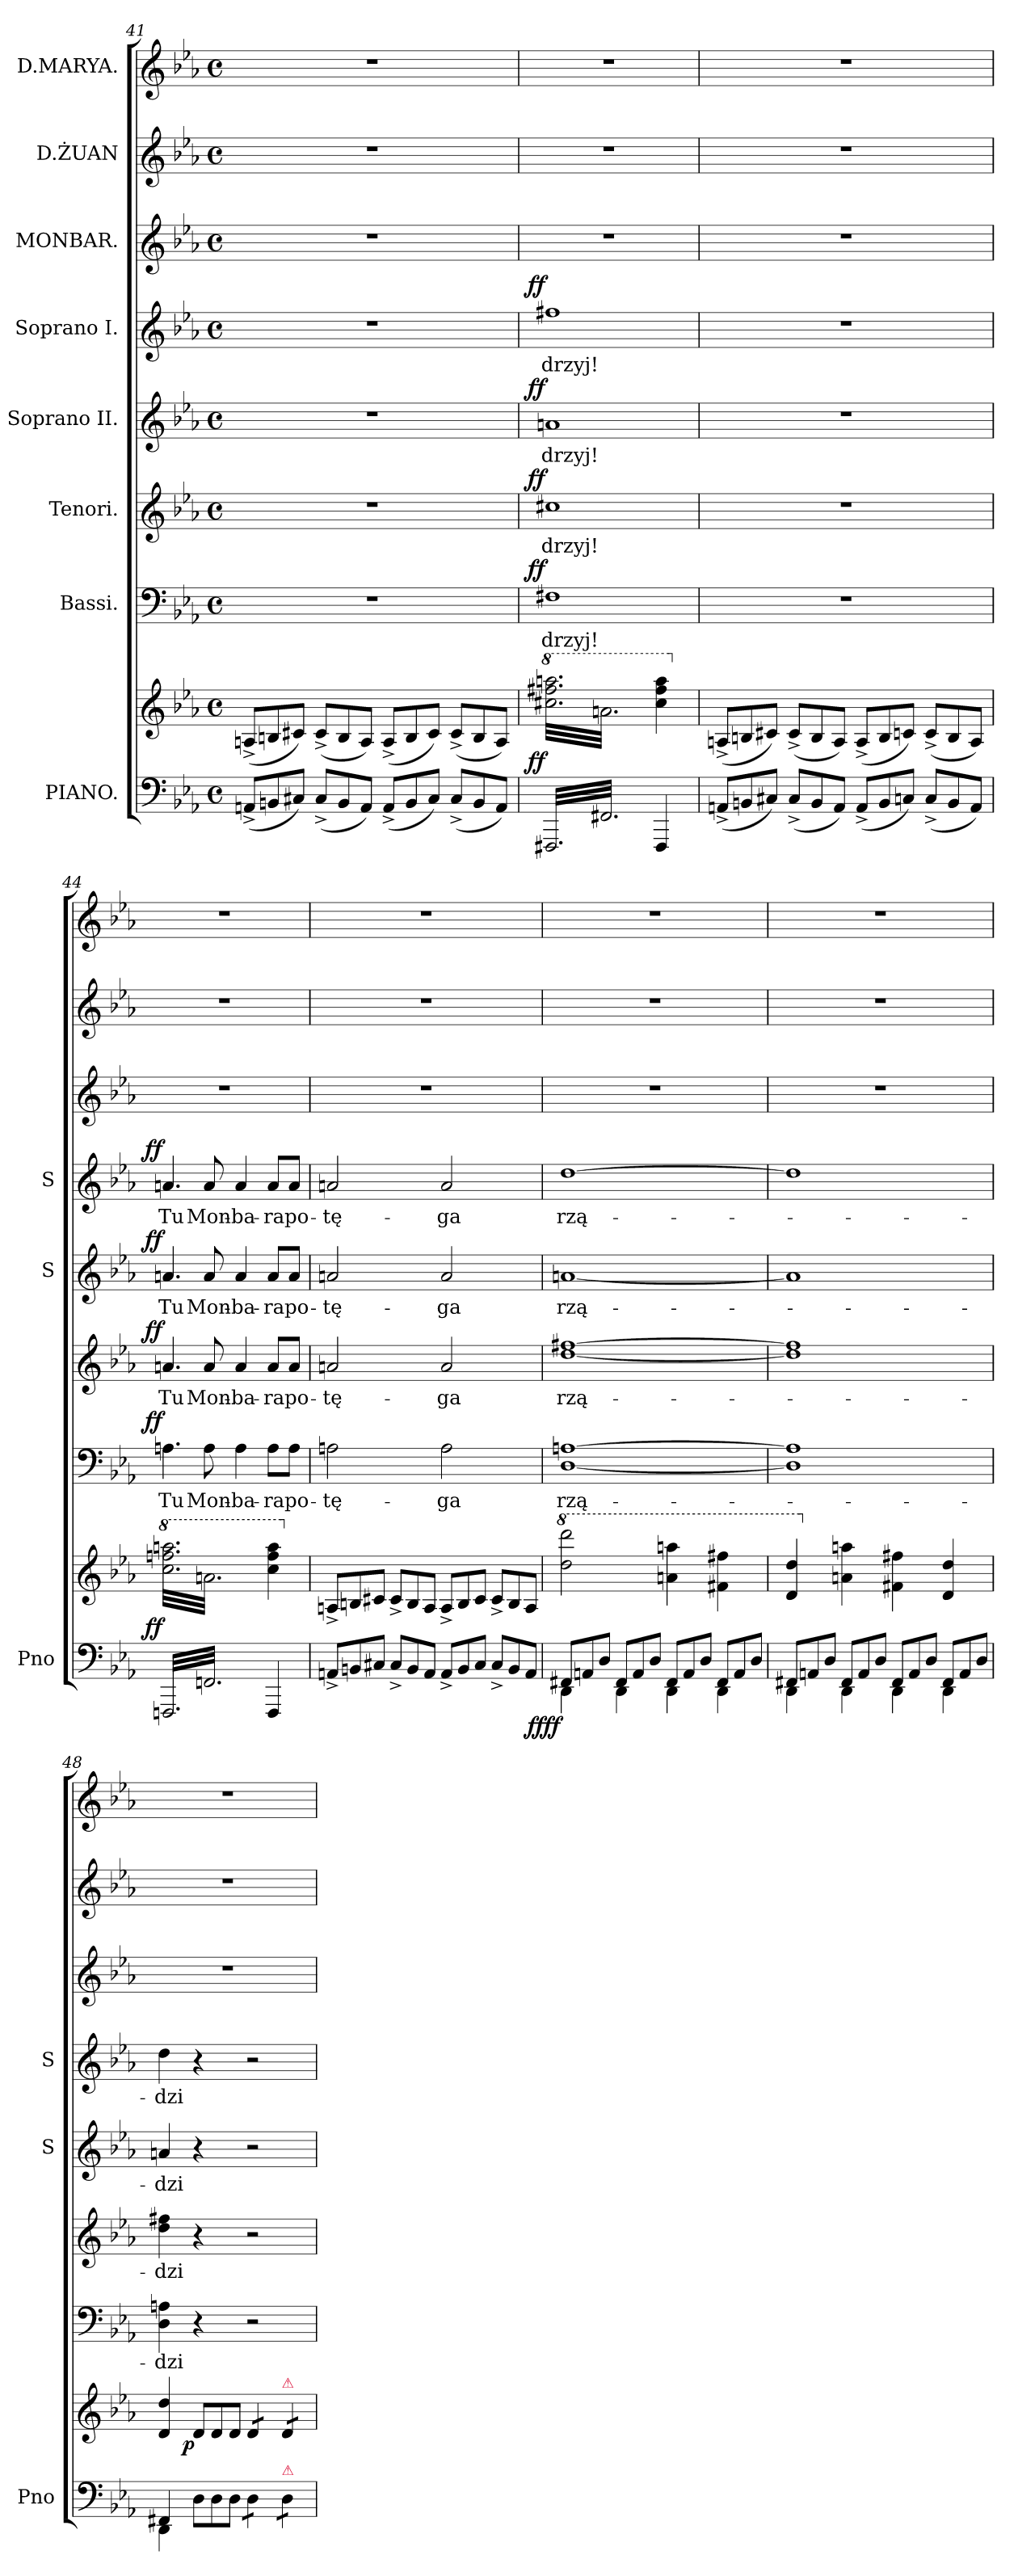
**kern	**kern	**dynam	**kern	**text	**dynam	**kern	**text	**dynam	**kern	**text	**dynam	**kern	**text	**dynam	**kern	**kern	**kern
*part8	*part8	*part8	*part7	*part7	*part7	*part6	*part6	*part6	*part5	*part5	*part5	*part4	*part4	*part4	*part3	*part2	*part1
*staff9	*staff8	*staff8/9	*staff7	*staff7	*staff7	*staff6	*staff6	*staff6	*staff5	*staff5	*staff5	*staff4	*staff4	*staff4	*staff3	*staff2	*staff1
*I"PIANO.	*	*	*I"Bassi.	*	*	*I"Tenori.	*	*	*I"Soprano II.	*	*	*I"Soprano I.	*	*	*I"MONBAR.	*I"D.ŻUAN	*I"D.MARYA.
*I'Pno	*	*	*	*	*	*	*	*	*I'S	*	*	*I'S	*	*	*	*	*
*clefF4	*clefG2	*	*clefF4	*	*	*clefG2	*	*	*clefG2	*	*	*clefG2	*	*	*clefG2	*clefG2	*clefG2
*	*	*	*	*	*	*ITrd8c12	*	*	*	*	*	*	*	*	*	*ITrd8c12	*
*k[b-e-a-]	*k[b-e-a-]	*	*k[b-e-a-]	*	*	*k[b-e-a-]	*	*	*k[b-e-a-]	*	*	*k[b-e-a-]	*	*	*k[b-e-a-]	*k[b-e-a-]	*k[b-e-a-]
*E-:	*E-:	*	*E-:	*	*	*E-:	*	*	*E-:	*	*	*E-:	*	*	*E-:	*E-:	*E-:
*M4/4	*M4/4	*	*M4/4	*	*	*M4/4	*	*	*M4/4	*	*	*M4/4	*	*	*M4/4	*M4/4	*M4/4
*met(c)	*met(c)	*	*met(c)	*	*	*met(c)	*	*	*met(c)	*	*	*met(c)	*	*	*met(c)	*met(c)	*met(c)
*Xtuplet	*Xtuplet	*	*	*	*	*	*	*	*	*	*	*	*	*	*	*	*
=41	=41	=41	=41	=41	=41	=41	=41	=41	=41	=41	=41	=41	=41	=41	=41	=41	=41
(12AAn^>/L	(12An^>/L	.	1r	.	.	1r	.	.	1r	.	.	1r	.	.	1r	1r	1r
12BBn/	12Bn/	.	.	.	.	.	.	.	.	.	.	.	.	.	.	.	.
12C#X/J)	12c#X/J)	.	.	.	.	.	.	.	.	.	.	.	.	.	.	.	.
(12C#^>/L	(12c#^>/L	.	.	.	.	.	.	.	.	.	.	.	.	.	.	.	.
12BB/	12B/	.	.	.	.	.	.	.	.	.	.	.	.	.	.	.	.
12AA/J)	12A/J)	.	.	.	.	.	.	.	.	.	.	.	.	.	.	.	.
(12AA^>/L	(12A^>/L	.	.	.	.	.	.	.	.	.	.	.	.	.	.	.	.
12BB/	12B/	.	.	.	.	.	.	.	.	.	.	.	.	.	.	.	.
12C#/J)	12c#/J)	.	.	.	.	.	.	.	.	.	.	.	.	.	.	.	.
(12C#^>/L	(12c#^>/L	.	.	.	.	.	.	.	.	.	.	.	.	.	.	.	.
12BB/	12B/	.	.	.	.	.	.	.	.	.	.	.	.	.	.	.	.
12AA/J)	12A/J)	.	.	.	.	.	.	.	.	.	.	.	.	.	.	.	.
=42	=42	=42	=42	=42	=42	=42	=42	=42	=42	=42	=42	=42	=42	=42	=42	=42	=42
*	*8va	*	*	*	*	*	*	*	*	*	*	*	*	*	*	*	*
!	!LO:TX:a:i:t=trem.	!	!	!	!	!	!	!	!	!	!	!	!	!	!	!	!
!	!	!LO:DY:b:rj	!	!	!LO:DY:b:rj	!	!	!LO:DY:b:rj	!	!	!LO:DY:b:rj	!	!	!LO:DY:b:rj	!	!	!
*tremolo	*	*	*	*	*	*	*	*	*	*	*	*	*	*	*	*	*
*	*tremolo	*	*	*	*	*	*	*	*	*	*	*	*	*	*	*	*
32FFF#X/LLL	32ccc#X\ 32fff#X\ 32aaan\LLL	ff	1F#X	drzyj!	ff	1c#X	drzyj!	ff	1an	drzyj!	ff	1ff#X	drzyj!	ff	1r	1r	1r
32FF#X/	32aan\	.	.	.	.	.	.	.	.	.	.	.	.	.	.	.	.
32FFF#X/	32ccc#X\ 32fff#X\ 32aaan\	.	.	.	.	.	.	.	.	.	.	.	.	.	.	.	.
32FF#X/	32aan\	.	.	.	.	.	.	.	.	.	.	.	.	.	.	.	.
32FFF#X/	32ccc#X\ 32fff#X\ 32aaan\	.	.	.	.	.	.	.	.	.	.	.	.	.	.	.	.
32FF#X/	32aan\	.	.	.	.	.	.	.	.	.	.	.	.	.	.	.	.
32FFF#X/	32ccc#X\ 32fff#X\ 32aaan\	.	.	.	.	.	.	.	.	.	.	.	.	.	.	.	.
32FF#X/	32aan\	.	.	.	.	.	.	.	.	.	.	.	.	.	.	.	.
32FFF#X/	32ccc#X\ 32fff#X\ 32aaan\	.	.	.	.	.	.	.	.	.	.	.	.	.	.	.	.
32FF#X/	32aan\	.	.	.	.	.	.	.	.	.	.	.	.	.	.	.	.
32FFF#X/	32ccc#X\ 32fff#X\ 32aaan\	.	.	.	.	.	.	.	.	.	.	.	.	.	.	.	.
32FF#X/	32aan\	.	.	.	.	.	.	.	.	.	.	.	.	.	.	.	.
32FFF#X/	32ccc#X\ 32fff#X\ 32aaan\	.	.	.	.	.	.	.	.	.	.	.	.	.	.	.	.
32FF#X/	32aan\	.	.	.	.	.	.	.	.	.	.	.	.	.	.	.	.
32FFF#X/	32ccc#X\ 32fff#X\ 32aaan\	.	.	.	.	.	.	.	.	.	.	.	.	.	.	.	.
32FF#X/	32aan\	.	.	.	.	.	.	.	.	.	.	.	.	.	.	.	.
32FFF#X/	32ccc#X\ 32fff#X\ 32aaan\	.	.	.	.	.	.	.	.	.	.	.	.	.	.	.	.
32FF#X/	32aan\	.	.	.	.	.	.	.	.	.	.	.	.	.	.	.	.
32FFF#X/	32ccc#X\ 32fff#X\ 32aaan\	.	.	.	.	.	.	.	.	.	.	.	.	.	.	.	.
32FF#X/	32aan\	.	.	.	.	.	.	.	.	.	.	.	.	.	.	.	.
32FFF#X/	32ccc#X\ 32fff#X\ 32aaan\	.	.	.	.	.	.	.	.	.	.	.	.	.	.	.	.
32FF#X/	32aan\	.	.	.	.	.	.	.	.	.	.	.	.	.	.	.	.
32FFF#X/	32ccc#X\ 32fff#X\ 32aaan\	.	.	.	.	.	.	.	.	.	.	.	.	.	.	.	.
32FF#X/JJJ	32aan\JJJ	.	.	.	.	.	.	.	.	.	.	.	.	.	.	.	.
*	*Xtremolo	*	*	*	*	*	*	*	*	*	*	*	*	*	*	*	*
*Xtremolo	*	*	*	*	*	*	*	*	*	*	*	*	*	*	*	*	*
4FFF#/	4ccc#\ 4fff#\ 4aaa\	.	.	.	.	.	.	.	.	.	.	.	.	.	.	.	.
.	.	.	.	.	.	.	.	.	.	.	.	.	.	.	.	.	.
.	.	.	.	.	.	.	.	.	.	.	.	.	.	.	.	.	.
.	.	.	.	.	.	.	.	.	.	.	.	.	.	.	.	.	.
.	.	.	.	.	.	.	.	.	.	.	.	.	.	.	.	.	.
.	.	.	.	.	.	.	.	.	.	.	.	.	.	.	.	.	.
.	.	.	.	.	.	.	.	.	.	.	.	.	.	.	.	.	.
.	.	.	.	.	.	.	.	.	.	.	.	.	.	.	.	.	.
=43	=43	=43	=43	=43	=43	=43	=43	=43	=43	=43	=43	=43	=43	=43	=43	=43	=43
*	*X8va	*	*	*	*	*	*	*	*	*	*	*	*	*	*	*	*
(12AAn^>/L	(12An^>/L	.	1r	.	.	1r	.	.	1r	.	.	1r	.	.	1r	1r	1r
.	.	.	.	.	.	.	.	.	.	.	.	.	.	.	.	.	.
.	.	.	.	.	.	.	.	.	.	.	.	.	.	.	.	.	.
12BBn/	12Bn/	.	.	.	.	.	.	.	.	.	.	.	.	.	.	.	.
.	.	.	.	.	.	.	.	.	.	.	.	.	.	.	.	.	.
12C#X/J)	12c#X/J)	.	.	.	.	.	.	.	.	.	.	.	.	.	.	.	.
(12C#^>/L	(12c#^>/L	.	.	.	.	.	.	.	.	.	.	.	.	.	.	.	.
12BB/	12B/	.	.	.	.	.	.	.	.	.	.	.	.	.	.	.	.
12AA/J)	12A/J)	.	.	.	.	.	.	.	.	.	.	.	.	.	.	.	.
(12AA^>/L	(12A^>/L	.	.	.	.	.	.	.	.	.	.	.	.	.	.	.	.
12BB/	12B/	.	.	.	.	.	.	.	.	.	.	.	.	.	.	.	.
12Cn/J)	12cn/J)	.	.	.	.	.	.	.	.	.	.	.	.	.	.	.	.
(12C^>/L	(12c^>/L	.	.	.	.	.	.	.	.	.	.	.	.	.	.	.	.
12BB/	12B/	.	.	.	.	.	.	.	.	.	.	.	.	.	.	.	.
12AA/J)	12A/J)	.	.	.	.	.	.	.	.	.	.	.	.	.	.	.	.
=44	=44	=44	=44	=44	=44	=44	=44	=44	=44	=44	=44	=44	=44	=44	=44	=44	=44
*	*8va	*	*	*	*	*	*	*	*	*	*	*	*	*	*	*	*
!	!	!LO:DY:b:rj	!	!	!LO:DY:b:rj	!	!	!LO:DY:b:rj	!	!	!LO:DY:b:rj	!	!	!LO:DY:b:rj	!	!	!
*tremolo	*	*	*	*	*	*	*	*	*	*	*	*	*	*	*	*	*
*	*tremolo	*	*	*	*	*	*	*	*	*	*	*	*	*	*	*	*
32FFFn/LLL	32ccc\ 32fffn\ 32aaan\LLL	ff	4.An\	Tu	ff	4.An/	Tu	ff	4.an/	Tu	ff	4.an/	Tu	ff	1r	1r	1r
32FFn/	32aan\	.	.	.	.	.	.	.	.	.	.	.	.	.	.	.	.
32FFFn/	32ccc\ 32fffn\ 32aaan\	.	.	.	.	.	.	.	.	.	.	.	.	.	.	.	.
32FFn/	32aan\	.	.	.	.	.	.	.	.	.	.	.	.	.	.	.	.
32FFFn/	32ccc\ 32fffn\ 32aaan\	.	.	.	.	.	.	.	.	.	.	.	.	.	.	.	.
32FFn/	32aan\	.	.	.	.	.	.	.	.	.	.	.	.	.	.	.	.
32FFFn/	32ccc\ 32fffn\ 32aaan\	.	.	.	.	.	.	.	.	.	.	.	.	.	.	.	.
32FFn/	32aan\	.	.	.	.	.	.	.	.	.	.	.	.	.	.	.	.
32FFFn/	32ccc\ 32fffn\ 32aaan\	.	.	.	.	.	.	.	.	.	.	.	.	.	.	.	.
32FFn/	32aan\	.	.	.	.	.	.	.	.	.	.	.	.	.	.	.	.
32FFFn/	32ccc\ 32fffn\ 32aaan\	.	.	.	.	.	.	.	.	.	.	.	.	.	.	.	.
32FFn/	32aan\	.	.	.	.	.	.	.	.	.	.	.	.	.	.	.	.
32FFFn/	32ccc\ 32fffn\ 32aaan\	.	8A\	Mon-	.	8A/	Mon-	.	8a/	Mon-	.	8a/	Mon-	.	.	.	.
32FFn/	32aan\	.	.	.	.	.	.	.	.	.	.	.	.	.	.	.	.
32FFFn/	32ccc\ 32fffn\ 32aaan\	.	.	.	.	.	.	.	.	.	.	.	.	.	.	.	.
32FFn/	32aan\	.	.	.	.	.	.	.	.	.	.	.	.	.	.	.	.
32FFFn/	32ccc\ 32fffn\ 32aaan\	.	4A\	-ba-	.	4A/	-ba-	.	4a/	-ba-	.	4a/	-ba-	.	.	.	.
32FFn/	32aan\	.	.	.	.	.	.	.	.	.	.	.	.	.	.	.	.
32FFFn/	32ccc\ 32fffn\ 32aaan\	.	.	.	.	.	.	.	.	.	.	.	.	.	.	.	.
32FFn/	32aan\	.	.	.	.	.	.	.	.	.	.	.	.	.	.	.	.
32FFFn/	32ccc\ 32fffn\ 32aaan\	.	.	.	.	.	.	.	.	.	.	.	.	.	.	.	.
32FFn/	32aan\	.	.	.	.	.	.	.	.	.	.	.	.	.	.	.	.
32FFFn/	32ccc\ 32fffn\ 32aaan\	.	.	.	.	.	.	.	.	.	.	.	.	.	.	.	.
32FFn/JJJ	32aan\JJJ	.	.	.	.	.	.	.	.	.	.	.	.	.	.	.	.
*	*Xtremolo	*	*	*	*	*	*	*	*	*	*	*	*	*	*	*	*
*Xtremolo	*	*	*	*	*	*	*	*	*	*	*	*	*	*	*	*	*
4FFF/	4ccc\ 4fff\ 4aaa\	.	8A\L	-ra	.	8A/L	-ra	.	8a/L	-ra	.	8a/L	-ra	.	.	.	.
.	.	.	.	.	.	.	.	.	.	.	.	.	.	.	.	.	.
.	.	.	.	.	.	.	.	.	.	.	.	.	.	.	.	.	.
.	.	.	.	.	.	.	.	.	.	.	.	.	.	.	.	.	.
.	.	.	8A\J	po-	.	8A/J	po-	.	8a/J	po-	.	8a/J	po-	.	.	.	.
.	.	.	.	.	.	.	.	.	.	.	.	.	.	.	.	.	.
.	.	.	.	.	.	.	.	.	.	.	.	.	.	.	.	.	.
.	.	.	.	.	.	.	.	.	.	.	.	.	.	.	.	.	.
=45	=45	=45	=45	=45	=45	=45	=45	=45	=45	=45	=45	=45	=45	=45	=45	=45	=45
*	*X8va	*	*	*	*	*	*	*	*	*	*	*	*	*	*	*	*
12AAn^>/L	12An^>/L	.	2An\	-tę-	.	2An/	-tę-	.	2an/	-tę-	.	2an/	-tę-	.	1r	1r	1r
.	.	.	.	.	.	.	.	.	.	.	.	.	.	.	.	.	.
.	.	.	.	.	.	.	.	.	.	.	.	.	.	.	.	.	.
12BBn/	12Bn/	.	.	.	.	.	.	.	.	.	.	.	.	.	.	.	.
.	.	.	.	.	.	.	.	.	.	.	.	.	.	.	.	.	.
12C#X/J	12c#X/J	.	.	.	.	.	.	.	.	.	.	.	.	.	.	.	.
12C#^>/L	12c#^>/L	.	.	.	.	.	.	.	.	.	.	.	.	.	.	.	.
12BB/	12B/	.	.	.	.	.	.	.	.	.	.	.	.	.	.	.	.
12AA/J	12A/J	.	.	.	.	.	.	.	.	.	.	.	.	.	.	.	.
12AA^>/L	12A^>/L	.	2A\	-ga	.	2A/	-ga	.	2a/	-ga	.	2a/	-ga	.	.	.	.
12BB/	12B/	.	.	.	.	.	.	.	.	.	.	.	.	.	.	.	.
12C#/J	12c#/J	.	.	.	.	.	.	.	.	.	.	.	.	.	.	.	.
12C#^>/L	12c#^>/L	.	.	.	.	.	.	.	.	.	.	.	.	.	.	.	.
12BB/	12B/	.	.	.	.	.	.	.	.	.	.	.	.	.	.	.	.
12AA/J	12A/J	.	.	.	.	.	.	.	.	.	.	.	.	.	.	.	.
=46	=46	=46	=46	=46	=46	=46	=46	=46	=46	=46	=46	=46	=46	=46	=46	=46	=46
*^	*	*	*	*	*	*	*	*	*	*	*	*	*	*	*	*	*
*	*	*8va	*	*	*	*	*	*	*	*	*	*	*	*	*	*	*	*
!	!	!	!LO:DY:b=2:rj	!	!	!	!	!	!	!	!	!	!	!	!	!	!	!
12FF#X/L	4DD\	2ddd\ 2dddd\	ff ff	[1D [1An	rzą-	.	[1d [1f#X	rzą-	.	[1an	rzą-	.	[1dd	rzą-	.	1r	1r	1r
12AAn/	.	.	.	.	.	.	.	.	.	.	.	.	.	.	.	.	.	.
12D/J	.	.	.	.	.	.	.	.	.	.	.	.	.	.	.	.	.	.
12FF#/L	4DD\	.	.	.	.	.	.	.	.	.	.	.	.	.	.	.	.	.
12AA/	.	.	.	.	.	.	.	.	.	.	.	.	.	.	.	.	.	.
12D/J	.	.	.	.	.	.	.	.	.	.	.	.	.	.	.	.	.	.
12FF#/L	4DD\	4aan\ 4aaan\	.	.	.	.	.	.	.	.	.	.	.	.	.	.	.	.
12AA/	.	.	.	.	.	.	.	.	.	.	.	.	.	.	.	.	.	.
12D/J	.	.	.	.	.	.	.	.	.	.	.	.	.	.	.	.	.	.
12FF#/L	4DD\	4ff#X\ 4fff#X\	.	.	.	.	.	.	.	.	.	.	.	.	.	.	.	.
12AA/	.	.	.	.	.	.	.	.	.	.	.	.	.	.	.	.	.	.
12D/J	.	.	.	.	.	.	.	.	.	.	.	.	.	.	.	.	.	.
=47	=47	=47	=47	=47	=47	=47	=47	=47	=47	=47	=47	=47	=47	=47	=47	=47	=47	=47
12FF#X/L	4DD\	4dd/ 4ddd/	.	1D] 1A]	.	.	1d] 1f#]	.	.	1a]	.	.	1dd]	.	.	1r	1r	1r
12AAn/	.	.	.	.	.	.	.	.	.	.	.	.	.	.	.	.	.	.
12D/J	.	.	.	.	.	.	.	.	.	.	.	.	.	.	.	.	.	.
*	*	*X8va	*	*	*	*	*	*	*	*	*	*	*	*	*	*	*	*
12FF#/L	4DD\	4an\ 4aan\	.	.	.	.	.	.	.	.	.	.	.	.	.	.	.	.
12AA/	.	.	.	.	.	.	.	.	.	.	.	.	.	.	.	.	.	.
12D/J	.	.	.	.	.	.	.	.	.	.	.	.	.	.	.	.	.	.
12FF#/L	4DD\	4f#X\ 4ff#X\	.	.	.	.	.	.	.	.	.	.	.	.	.	.	.	.
12AA/	.	.	.	.	.	.	.	.	.	.	.	.	.	.	.	.	.	.
12D/J	.	.	.	.	.	.	.	.	.	.	.	.	.	.	.	.	.	.
12FF#/L	4DD\	4d/ 4dd/	.	.	.	.	.	.	.	.	.	.	.	.	.	.	.	.
12AA/	.	.	.	.	.	.	.	.	.	.	.	.	.	.	.	.	.	.
12D/J	.	.	.	.	.	.	.	.	.	.	.	.	.	.	.	.	.	.
=48	=48	=48	=48	=48	=48	=48	=48	=48	=48	=48	=48	=48	=48	=48	=48	=48	=48	=48
4FF#X/	4DD\	4d/ 4dd/	.	4D\ 4An\	-dzi	.	4d\ 4f#X\	-dzi	.	4an/	-dzi	.	4dd\	-dzi	.	1r	1r	1r
!	!	!	!LO:DY:b:rj	!	!	!	!	!	!	!	!	!	!	!	!	!	!	!
12D\L	2.ryy	12d/L	p	4r	.	.	4r	.	.	4r	.	.	4r	.	.	.	.	.
12D\	.	12d/	.	.	.	.	.	.	.	.	.	.	.	.	.	.	.	.
12D\J	.	12d/J	.	.	.	.	.	.	.	.	.	.	.	.	.	.	.	.
!	!	!LO:TX:a:color=crimson:t=⚠	!	!	!	!	!	!	!	!	!	!	!	!	!	!	!	!
!LO:TX:a:color=crimson:t=⚠	!	!	!	!	!	!	!	!	!	!	!	!	!	!	!	!	!	!
*tremolo	*	*	*	*	*	*	*	*	*	*	*	*	*	*	*	*	*	*
*	*	*tremolo	*	*	*	*	*	*	*	*	*	*	*	*	*	*	*	*
8D\L	.	8d/L	.	2r	.	.	2r	.	.	2r	.	.	2r	.	.	.	.	.
8D\J	.	8d/J	.	.	.	.	.	.	.	.	.	.	.	.	.	.	.	.
!	!	!LO:TX:a:color=crimson:t=⚠	!	!	!	!	!	!	!	!	!	!	!	!	!	!	!	!
!LO:TX:a:color=crimson:t=⚠	!	!	!	!	!	!	!	!	!	!	!	!	!	!	!	!	!	!
8D\L	.	8d/L	.	.	.	.	.	.	.	.	.	.	.	.	.	.	.	.
8D\J	.	8d/J	.	.	.	.	.	.	.	.	.	.	.	.	.	.	.	.
*	*	*Xtremolo	*	*	*	*	*	*	*	*	*	*	*	*	*	*	*	*
*Xtremolo	*	*	*	*	*	*	*	*	*	*	*	*	*	*	*	*	*	*
*v	*v	*	*	*	*	*	*	*	*	*	*	*	*	*	*	*	*	*
=	=	=	=	=	=	=	=	=	=	=	=	=	=	=	=	=	=
*-	*-	*-	*-	*-	*-	*-	*-	*-	*-	*-	*-	*-	*-	*-	*-	*-	*-
